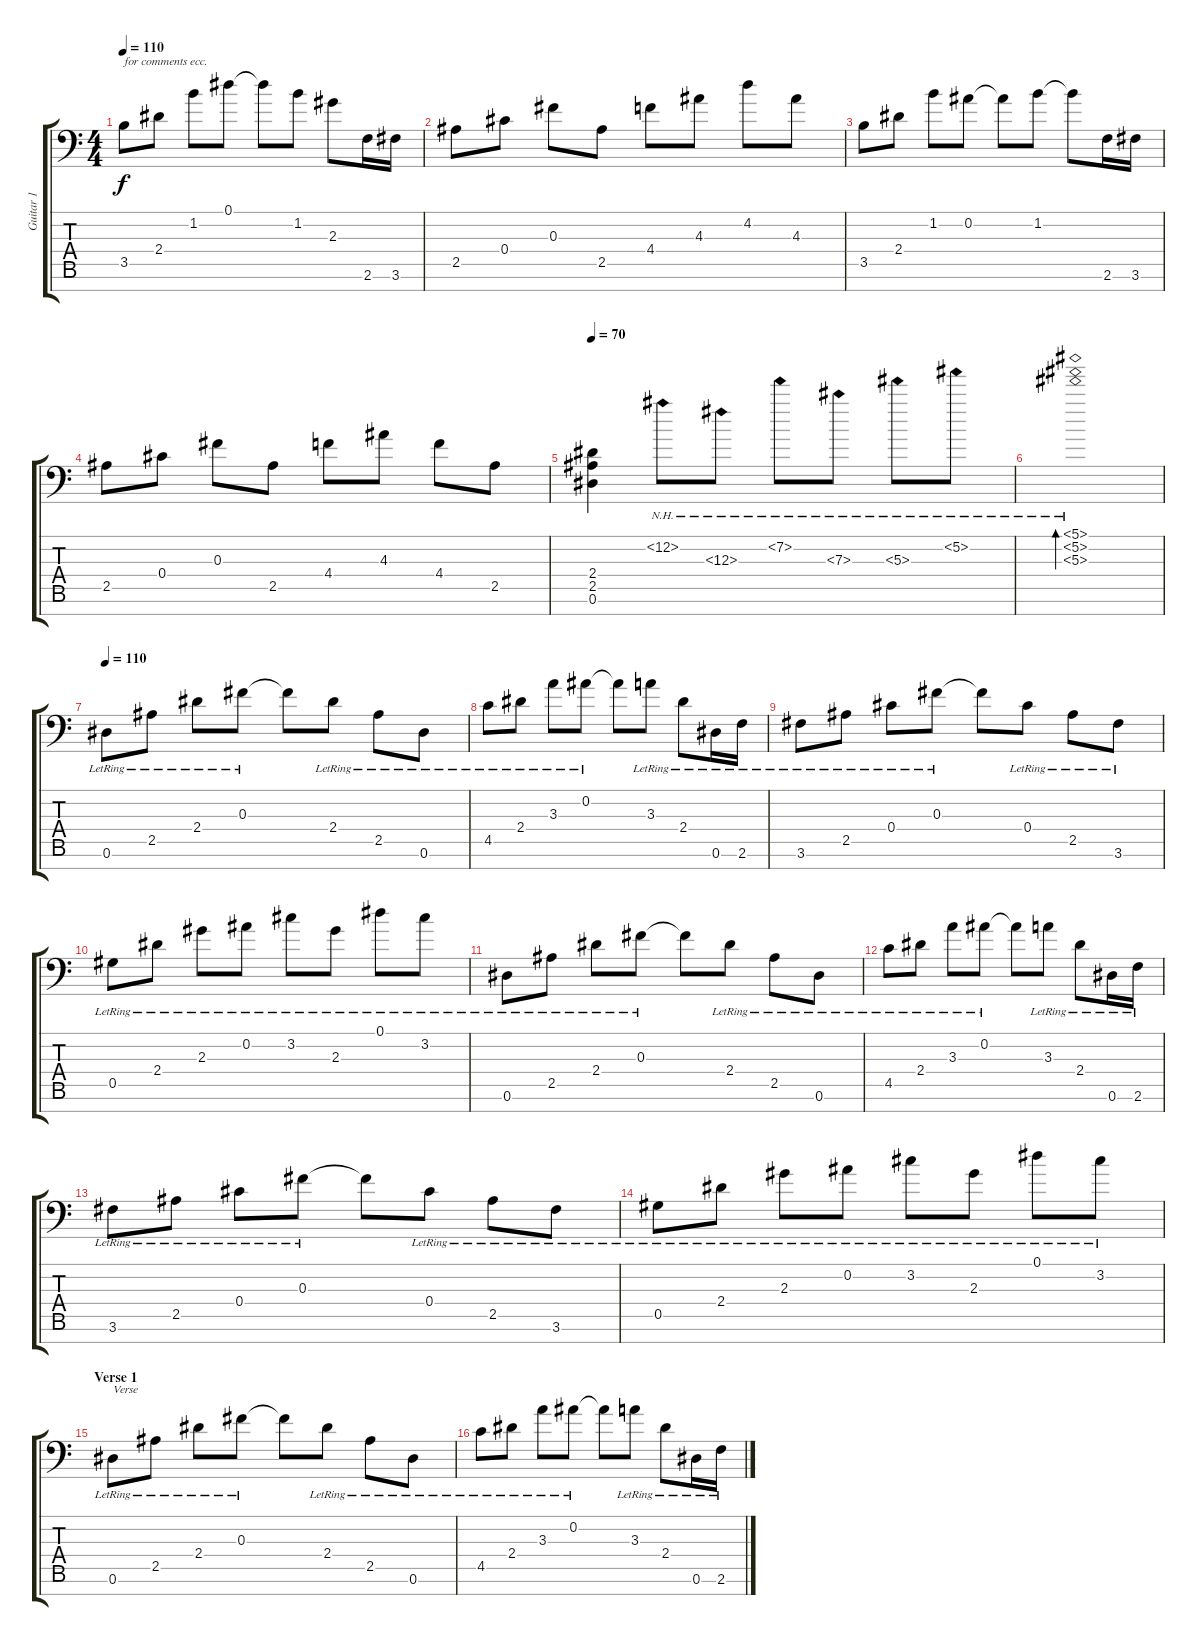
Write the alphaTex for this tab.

\track ("Guitar 1" "Guitar 1") {instrument electricguitarclean}
\staff {score tabs}
\tuning (Eb4 Bb3 Gb3 Db3 Ab2 Eb2 Bb1) {hide}
\ts (4 4)
\tempo 110
\tempo 98
\tempo 110
\clef f4
\ks c
3.5.8{txt "for comments ecc." dy f instrument electricguitarclean} 2.4.8 1.2.8 0.1.8 0.1{t}.8 1.2.8 2.3.8 2.6.16 3.6.16 |
2.5.8 0.4.8 0.3.8 2.5.8 4.4.8 4.3.8 4.2.8 4.3.8 |
3.5.8 2.4.8 1.2.8 0.2.8 0.2{t}.8 1.2.8 1.2{t}.8 2.6.16 3.6.16 |
2.5.8 0.4.8 0.3.8 2.5.8 4.4.8 4.3.8 4.4.8 2.5.8 |
\tempo 70
(2.4 2.5 0.6).4 12.2{nh}.8 12.3{nh}.8 7.2{nh}.8 7.3{nh}.8 5.3{nh}.8 5.2{nh}.8 |
(5.1{nh} 5.2{nh} 5.3{nh}).1{bd 240} |
\tempo 110
0.6{lr}.8 2.5{lr}.8 2.4{lr}.8 0.3{lr}.8 0.3{t}.8 2.4{lr}.8 2.5{lr}.8 0.6{lr}.8 |
4.5{lr}.8 2.4{lr}.8 3.3{lr}.8 0.2{lr}.8 0.2{t}.8 3.3{lr}.8 2.4{lr}.8 0.6{lr}.16 2.6{lr}.16 |
3.6{lr}.8 2.5{lr}.8 0.4{lr}.8 0.3{lr}.8 0.3{t}.8 0.4{lr}.8 2.5{lr}.8 3.6{lr}.8 |
0.5{lr}.8 2.4{lr}.8 2.3{lr}.8 0.2{lr}.8 3.2{lr}.8 2.3{lr}.8 0.1{lr}.8 3.2{lr}.8 |
0.6{lr}.8 2.5{lr}.8 2.4{lr}.8 0.3{lr}.8 0.3{t}.8 2.4{lr}.8 2.5{lr}.8 0.6{lr}.8 |
4.5{lr}.8 2.4{lr}.8 3.3{lr}.8 0.2{lr}.8 0.2{t}.8 3.3{lr}.8 2.4{lr}.8 0.6{lr}.16 2.6{lr}.16 |
3.6{lr}.8 2.5{lr}.8 0.4{lr}.8 0.3{lr}.8 0.3{t}.8 0.4{lr}.8 2.5{lr}.8 3.6{lr}.8 |
0.5{lr}.8 2.4{lr}.8 2.3{lr}.8 0.2{lr}.8 3.2{lr}.8 2.3{lr}.8 0.1{lr}.8 3.2{lr}.8 |
\section ("" "Verse 1")
0.6{lr}.8{txt "Verse"} 2.5{lr}.8 2.4{lr}.8 0.3{lr}.8 0.3{t}.8 2.4{lr}.8 2.5{lr}.8 0.6{lr}.8 |
4.5{lr}.8 2.4{lr}.8 3.3{lr}.8 0.2{lr}.8 0.2{t}.8 3.3{lr}.8 2.4{lr}.8 0.6{lr}.16 2.6{lr}.16
